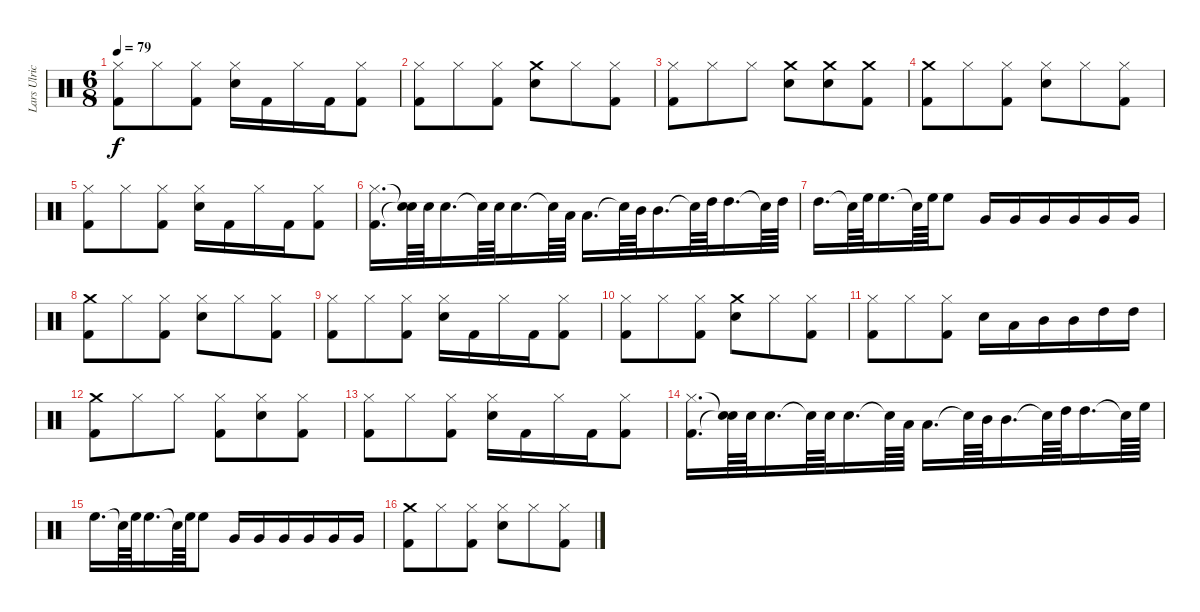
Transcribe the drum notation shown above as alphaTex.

\track ("Lars Ulrich (Drums)" "Lars Ulric") {instrument percussion}
\staff {score}
\articulation defaults
\ts (6 8)
\tempo 79
\clef neutral
\ks c
("Hi-Hat (closed)" "Kick (hit) 2").8{dy f} "Hi-Hat (closed)".8 ("Kick (hit) 2" "Hi-Hat (closed)").8 ("Hi-Hat (closed)" "Snare (hit) 2").16 "Kick (hit) 2".16 "Hi-Hat (closed)".16 "Kick (hit) 2".16 ("Kick (hit) 2" "Hi-Hat (closed)").8 |
("Kick (hit) 2" "Hi-Hat (closed)").8 "Hi-Hat (closed)".8 ("Kick (hit) 2" "Hi-Hat (closed)").8 ("Crash medium (hit)" "Snare (hit) 2").8 "Hi-Hat (closed)".8 ("Kick (hit) 2" "Hi-Hat (closed)").8 |
("Hi-Hat (closed)" "Kick (hit) 2").8 "Hi-Hat (closed)".8 "Hi-Hat (closed)".8 ("Crash medium (hit)" "Snare (hit) 2").8 ("Crash medium (hit)" "Snare (hit) 2").8 ("Kick (hit) 2" "Crash medium (hit)").8 |
("Crash medium (hit)" "Kick (hit) 2").8 "Hi-Hat (closed)".8 ("Hi-Hat (closed)" "Kick (hit) 2").8 ("Snare (hit) 2" "Hi-Hat (closed)").8 "Hi-Hat (closed)".8 ("Hi-Hat (closed)" "Kick (hit) 2").8 |
("Hi-Hat (closed)" "Kick (hit) 2").8 "Hi-Hat (closed)".8 ("Kick (hit) 2" "Hi-Hat (closed)").8 ("Hi-Hat (closed)" "Snare (hit) 2").16 "Kick (hit) 2".16 "Hi-Hat (closed)".16 "Kick (hit) 2".16 ("Kick (hit) 2" "Hi-Hat (closed)").8 |
("Kick (hit) 2" "Hi-Hat (closed)").16{d} ("Snare (hit)"{t} "Snare (hit)"{t}).64 "Snare (hit) 2".64 "Snare (hit) 2".16{d} "Snare (hit)"{t}.64 "Snare (hit) 2".64 "Snare (hit) 2".16{d} "Snare (hit)"{t}.64 "Low Tom (hit)".64 "Low Tom (hit)".16{d} "Snare (hit)"{t}.64 "Mid Tom (hit)".64 "Mid Tom (hit)".16{d} "Snare (hit)"{t}.64 "High Tom (hit)".64 "High Tom (hit)".16{d} "Snare (hit)"{t}.64 "High Tom (hit)".64 |
"High Tom (hit)".16{d} "Snare (hit)"{t}.64 "High Floor Tom (hit)".64 "High Floor Tom (hit)".16{d} "Snare (hit)"{t}.64 "High Floor Tom (hit)".64 "High Floor Tom (hit)".8 "Very Low Tom (hit)".16 "Very Low Tom (hit)".16 "Very Low Tom (hit)".16 "Very Low Tom (hit)".16 "Very Low Tom (hit)".16 "Very Low Tom (hit)".16 |
("Kick (hit) 2" "Crash medium (hit)").8 "Hi-Hat (closed)".8 ("Kick (hit) 2" "Hi-Hat (closed)").8 ("Snare (hit) 2" "Hi-Hat (closed)").8 "Hi-Hat (closed)".8 ("Kick (hit) 2" "Hi-Hat (closed)").8 |
("Hi-Hat (closed)" "Kick (hit) 2").8 "Hi-Hat (closed)".8 ("Kick (hit) 2" "Hi-Hat (closed)").8 ("Snare (hit) 2" "Hi-Hat (closed)").16 "Kick (hit) 2".16 "Hi-Hat (closed)".16 "Kick (hit) 2".16 ("Kick (hit) 2" "Hi-Hat (closed)").8 |
("Kick (hit) 2" "Hi-Hat (closed)").8 "Hi-Hat (closed)".8 ("Kick (hit) 2" "Hi-Hat (closed)").8 ("Crash medium (hit)" "Snare (hit) 2").8 "Hi-Hat (closed)".8 ("Kick (hit) 2" "Hi-Hat (closed)").8 |
("Hi-Hat (closed)" "Kick (hit) 2").8 "Hi-Hat (closed)".8 ("Hi-Hat (closed)" "Kick (hit) 2").8 "Snare (hit) 2".16 "Low Tom (hit)".16 "Mid Tom (hit)".16 "Mid Tom (hit)".16 "High Tom (hit)".16 "High Tom (hit)".16 |
("Crash medium (hit)" "Kick (hit) 2").8 "Hi-Hat (closed)".8 "Hi-Hat (closed)".8 ("Kick (hit) 2" "Hi-Hat (closed)").8 ("Snare (hit) 2" "Hi-Hat (closed)").8 ("Kick (hit) 2" "Hi-Hat (closed)").8 |
("Hi-Hat (closed)" "Kick (hit) 2").8 "Hi-Hat (closed)".8 ("Kick (hit) 2" "Hi-Hat (closed)").8 ("Hi-Hat (closed)" "Snare (hit) 2").16 "Kick (hit) 2".16 "Hi-Hat (closed)".16 "Kick (hit) 2".16 ("Kick (hit) 2" "Hi-Hat (closed)").8 |
("Kick (hit) 2" "Hi-Hat (closed)").16{d} ("Snare (hit)"{t} "Snare (hit)"{t}).64 "Snare (hit) 2".64 "Snare (hit) 2".16{d} "Snare (hit)"{t}.64 "Snare (hit) 2".64 "Snare (hit) 2".16{d} "Snare (hit)"{t}.64 "Low Tom (hit)".64 "Low Tom (hit)".16{d} "Snare (hit)"{t}.64 "Mid Tom (hit)".64 "Mid Tom (hit)".16{d} "Snare (hit)"{t}.64 "High Tom (hit)".64 "High Tom (hit)".16{d} "Snare (hit)"{t}.64 "High Floor Tom (hit)".64 |
"High Floor Tom (hit)".16{d} "Snare (hit)"{t}.64 "High Floor Tom (hit)".64 "High Floor Tom (hit)".16{d} "Snare (hit)"{t}.64 "High Floor Tom (hit)".64 "High Floor Tom (hit)".8 "Very Low Tom (hit)".16 "Very Low Tom (hit)".16 "Very Low Tom (hit)".16 "Very Low Tom (hit)".16 "Very Low Tom (hit)".16 "Very Low Tom (hit)".16 |
("Kick (hit) 2" "Crash medium (hit)").8 "Hi-Hat (closed)".8 ("Kick (hit) 2" "Hi-Hat (closed)").8 ("Snare (hit) 2" "Hi-Hat (closed)").8 "Hi-Hat (closed)".8 ("Kick (hit) 2" "Hi-Hat (closed)").8
